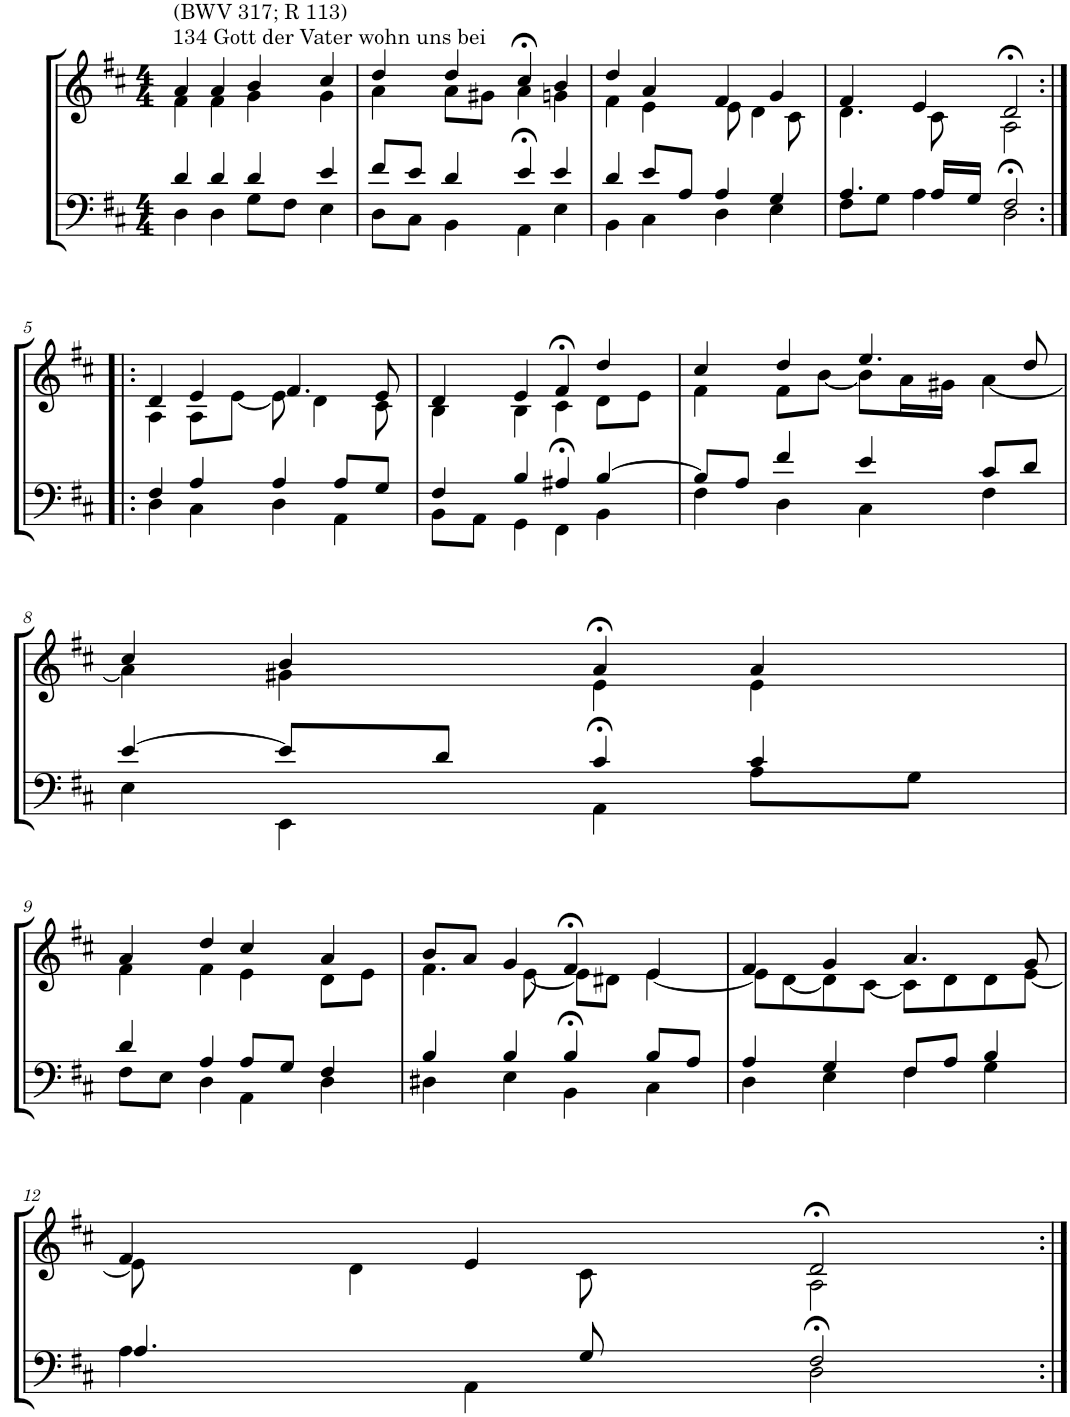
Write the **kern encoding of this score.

**kern	**kern
*part2	*part1
*staff2	*staff1
*I"Tenor/Baß	*I"Sopran/Alt
*clefF4	*clefG2
*k[f#c#]	*k[f#c#]
*M4/4	*M4/4
=1	=1
*^	*^
!	!	!LO:TX:a:t=134 Gott der Vater wohn uns bei	!
!	!	!LO:TX:a:t=(BWV 317; R 113)	!
4d/	4D\	4a/	4f#\
4d/	4D\	4a/	4f#\
4d/	8G\L	4b/	4g\
.	8F#\J	.	.
4e/	4E\	4cc#/	4g\
=2	=2	=2	=2
8f#/L	8D\L	4dd/	4a\
8e/J	8C#\J	.	.
4d/	4BB\	4dd/	8a\L
.	.	.	8g#X\J
4e/	4AA>\	4cc#>/	4a\
4e/	4E\	4b/	4gn\
=3	=3	=3	=3
4d/	4BB\	4dd/	4f#\
8e/L	4C#\	4a/	4e\
8A/J	.	.	.
4A/	4D\	4f#/	8e\
.	.	.	4d\
4G/	4E\	4g/	.
.	.	.	8c#\
=4	=4	=4	=4
4.A/	8F#\L	4f#/	4.d\
.	8G\J	.	.
.	4A\	4e/	.
16A/LL	.	.	8c#\
16G/JJ	.	.	.
2F#/	2D>\	2d>/	2A\
!!LO:LB:g=z	!!
=5:|!|:	=5:|!|:	=5:|!|:	=5:|!|:
4F#/	4D\	4d/	4A\
4A/	4C#\	4e/	8A\L
.	.	.	[8e\J
4A/	4D\	4.f#/	8e\]
.	.	.	4d\
8A/L	4AA\	.	.
8G/J	.	8e/	8c#\
=6	=6	=6	=6
4F#/	8BB\L	4d/	4B\
.	8AA\J	.	.
4B/	4GG\	4e/	4B\
4A#X/	4FF#>\	4f#>/	4c#\
[4B/	4BB\	4dd/	8d\L
.	.	.	8e\J
=7	=7	=7	=7
8B/L]	4F#\	4cc#/	4f#\
8A/J	.	.	.
4f#/	4D\	4dd/	8f#\L
.	.	.	[8b\J
4e/	4C#\	4.ee/	8b\L]
.	.	.	16a\L
.	.	.	16g#X\JJ
8c#/L	4F#\	.	[4a\
8d/J	.	8dd/	.
!!LO:LB:g=z	!!
=8	=8	=8	=8
[4e/	4E\	4cc#/	4a\]
8e/L]	4EE\	4b/	4g#X\
8d/J	.	.	.
4c#/	4AA>\	4a>/	4e\
4c#/	8A\L	4a/	4e\
.	8G\J	.	.
!!LO:LB:g=z	!!
=9	=9	=9	=9
4d/	8F#\L	4a/	4f#\
.	8E\J	.	.
4A/	4D\	4dd/	4f#\
8A/L	4AA\	4cc#/	4e\
8G/J	.	.	.
4F#/	4D\	4a/	8d\L
.	.	.	8e\J
=10	=10	=10	=10
4B/	4D#X\	8b/L	4.f#\
.	.	8a/J	.
4B/	4E\	4g/	.
.	.	.	[8e\
4B/	4BB>\	4f#>/	8e\L]
.	.	.	8d#X\J
8B/L	4C#\	4e/	[4e\
8A/J	.	.	.
=11	=11	=11	=11
4A/	4D\	4f#/	8e\L]
.	.	.	[8d\
4G/	4E\	4g/	8d\]
.	.	.	[8c#\J
8F#/L	4F#\	4.a/	8c#\L]
8A/J	.	.	8d\
4B/	4G\	.	8d\
.	.	8g/	[8e\J
!!LO:LB:g=z	!!
=12	=12	=12	=12
4.A/	4A\	4f#/	8e\]
.	.	.	4d\
.	4AA\	4e/	.
8G/	.	.	8c#\
2F#/	2D>\	2d>/	2A\
*v	*v	*	*
*	*v	*v
=:|!	=:|!
*-	*-
